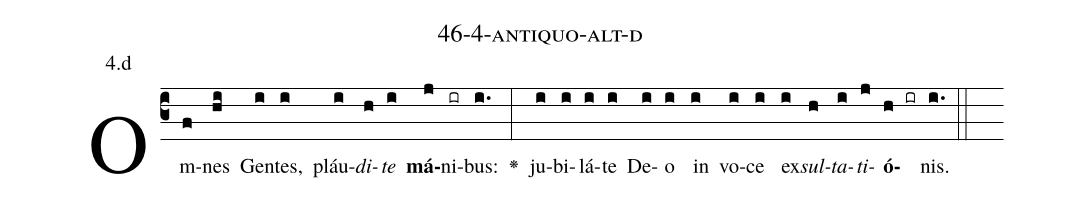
name: 46-4-antiquo-alt-d;
annotation: 4.d;
%%
(c3)Om(f)nes(hi) Gen(i)tes,(i) pláu(i)<i>di</i>(h)<i>te</i>(i) <b>má</b>(j)ni(ir)bus:(i.) <v>\greheightstar</v>(:) ju(i)bi(i)lá(i)te(i) De(i)o(i) in(i) vo(i)ce(i) ex(i)<i>sul</i>(h)<i>ta</i>(i)<i>ti</i>(j)<b>ó</b>(h ir)nis.(i.) (::)


%E(i) u(h) o(i) u(j) a(h) e.(i.) (::)
